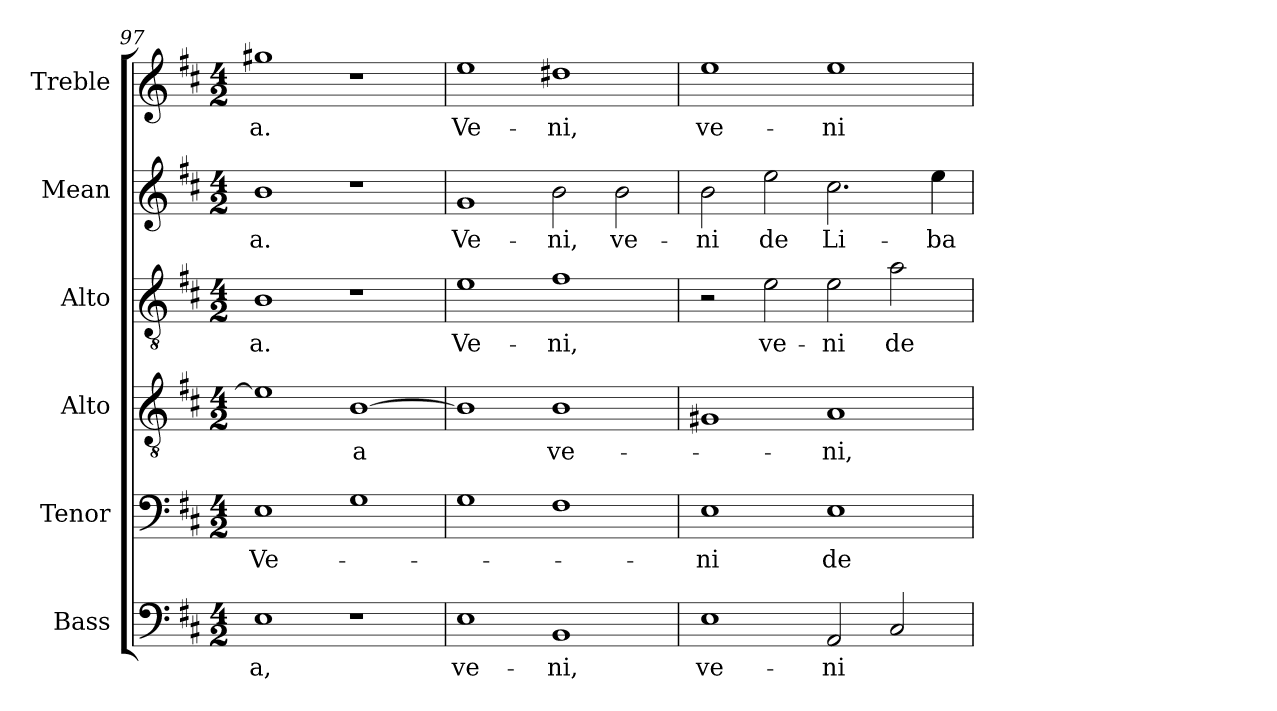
**kern	**text	**kern	**text	**kern	**text	**kern	**text	**kern	**text	**kern	**text
*part6	*part6	*part5	*part5	*part4	*part4	*part3	*part3	*part2	*part2	*part1	*part1
*staff6	*staff6	*staff5	*staff5	*staff4	*staff4	*staff3	*staff3	*staff2	*staff2	*staff1	*staff1
*I"Bass	*	*I"Tenor	*	*I"Alto	*	*I"Alto	*	*I"Mean	*	*I"Treble	*
*I'B.	*	*I'T.	*	*I'A.	*	*I'A.	*	*I'M.	*	*I'Tr.	*
*clefF4	*	*clefF4	*	*clefGv2	*	*clefGv2	*	*clefG2	*	*clefG2	*
*	*	*	*	*ITrd7c12	*	*ITrd7c12	*	*	*	*	*
*k[f#c#]	*	*k[f#c#]	*	*k[f#c#]	*	*k[f#c#]	*	*k[f#c#]	*	*k[f#c#]	*
*D:	*	*D:	*	*D:	*	*D:	*	*D:	*	*D:	*
*M4/2	*	*M4/2	*	*M4/2	*	*M4/2	*	*M4/2	*	*M4/2	*
=97	=97	=97	=97	=97	=97	=97	=97	=97	=97	=97	=97
!	!LO:LY:b:color=#000000	!	!	!	!	!	!	!	!	!	!
!	!	!	!LO:LY:b:color=#000000	!	!	!	!	!	!	!	!
!	!	!	!	!	!	!	!LO:LY:b:color=#000000	!	!	!	!
!	!	!	!	!	!	!	!	!	!LO:LY:b:color=#000000	!	!
!	!	!	!	!	!	!	!	!	!	!	!LO:LY:b:color=#000000
1Ei	-a,	1Ei	Ve-	1Ei]	.	1BBi	-a.	1bi	-a.	1gg#Xi	-a.
!	!	!	!	!	!LO:LY:b:color=#000000	!	!	!	!	!	!
1r	.	1Gi	.	[>1BBi	-a	1r	.	1r	.	1r	.
=98	=98	=98	=98	=98	=98	=98	=98	=98	=98	=98	=98
!	!LO:LY:b:color=#000000	!	!	!	!	!	!	!	!	!	!
!	!	!	!	!	!	!	!LO:LY:b:color=#000000	!	!	!	!
!	!	!	!	!	!	!	!	!	!LO:LY:b:color=#000000	!	!
!	!	!	!	!	!	!	!	!	!	!	!LO:LY:b:color=#000000
1Ei	ve-	1Gi	.	1BBi]	.	1Ei	Ve-	1gi	Ve-	1eei	Ve-
!	!LO:LY:b:color=#000000	!	!	!	!	!	!	!	!	!	!
!	!	!	!	!	!LO:LY:b:color=#000000	!	!	!	!	!	!
!	!	!	!	!	!	!	!LO:LY:b:color=#000000	!	!	!	!
!	!	!	!	!	!	!	!	!	!LO:LY:b:color=#000000	!	!
!	!	!	!	!	!	!	!	!	!	!	!LO:LY:b:color=#000000
1BBi	-ni,	1F#i	.	1BBi	ve-	1F#i	-ni,	2bi\	-ni,	1dd#Xi	-ni,
!	!	!	!	!	!	!	!	!	!LO:LY:b:color=#000000	!	!
.	.	.	.	.	.	.	.	2bi\	ve-	.	.
=99	=99	=99	=99	=99	=99	=99	=99	=99	=99	=99	=99
!	!LO:LY:b:color=#000000	!	!	!	!	!	!	!	!	!	!
!	!	!	!LO:LY:b:color=#000000	!	!	!	!	!	!	!	!
!	!	!	!	!	!	!	!	!	!LO:LY:b:color=#000000	!	!
!	!	!	!	!	!	!	!	!	!	!	!LO:LY:b:color=#000000
1Ei	ve-	1Ei	-ni	1GG#Xi	.	2r	.	2bi\	-ni	1eei	ve-
!	!	!	!	!	!	!	!LO:LY:b:color=#000000	!	!	!	!
!	!	!	!	!	!	!	!	!	!LO:LY:b:color=#000000	!	!
.	.	.	.	.	.	2Ei\	ve-	2eei\	de	.	.
!	!LO:LY:b:color=#000000	!	!	!	!	!	!	!	!	!	!
!	!	!	!LO:LY:b:color=#000000	!	!	!	!	!	!	!	!
!	!	!	!	!	!LO:LY:b:color=#000000	!	!	!	!	!	!
!	!	!	!	!	!	!	!LO:LY:b:color=#000000	!	!	!	!
!	!	!	!	!	!	!	!	!	!LO:LY:b:color=#000000	!	!
!	!	!	!	!	!	!	!	!	!	!	!LO:LY:b:color=#000000
2AAi/	-ni	1Ei	de	1AAi	-ni,	2Ei\	-ni	2.cc#i\	Li-	1eei	-ni
!	!	!	!	!	!	!	!LO:LY:b:color=#000000	!	!	!	!
2C#i/	.	.	.	.	.	2Ai\	de	.	.	.	.
!	!	!	!	!	!	!	!	!	!LO:LY:b:color=#000000	!	!
.	.	.	.	.	.	.	.	4eei\	-ba-	.	.
=	=	=	=	=	=	=	=	=	=	=	=
*-	*-	*-	*-	*-	*-	*-	*-	*-	*-	*-	*-
